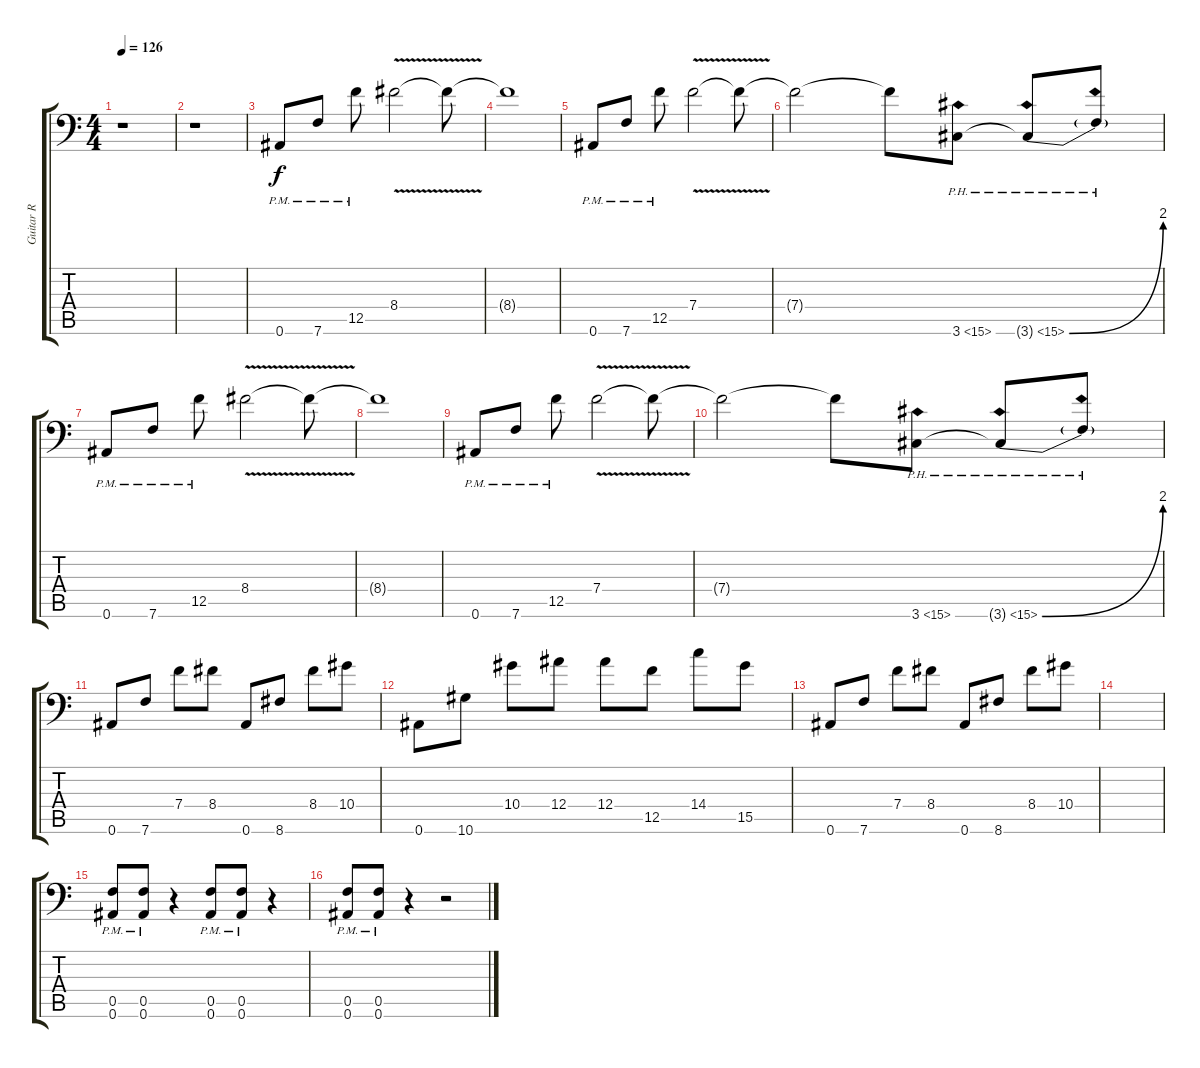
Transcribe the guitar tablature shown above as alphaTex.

\track ("Guitar R" "Guitar R") {instrument overdrivenguitar}
\staff {score tabs}
\tuning (C4 G3 Eb3 Bb2 F2 Bb1) {hide}
\ts (4 4)
\tempo 126
\clef f4
\ks c
r.1{dy f} |
r.1 |
0.6{pm}.8 7.6{pm}.8 12.5{pm}.8 8.4{v}.2 8.4{t}.8 |
8.4{t}.1 |
0.6{pm}.8 7.6{pm}.8 12.5{pm}.8 7.4{v}.2 7.4{t}.8 |
7.4{t}.2 7.4{t}.8 3.6{ph 12}.8 3.6{be (bend 0 0 60 8) ph 12 t}.8 3.6{ph 12 t}.8 |
0.6{pm}.8 7.6{pm}.8 12.5{pm}.8 8.4{v}.2 8.4{t}.8 |
8.4{t}.1 |
0.6{pm}.8 7.6{pm}.8 12.5{pm}.8 7.4{v}.2 7.4{t}.8 |
7.4{t}.2 7.4{t}.8 3.6{ph 12}.8 3.6{be (bend 0 0 60 8) ph 12 t}.8 3.6{ph 12 t}.8 |
0.6.8 7.6.8 7.4.8 8.4.8 0.6.8 8.6.8 8.4.8 10.4.8 |
0.6.8 10.6.8 10.4.8 12.4.8 12.4.8 12.5.8 14.4.8 15.5.8 |
0.6.8 7.6.8 7.4.8 8.4.8 0.6.8 8.6.8 8.4.8 10.4.8 |
|
(0.5{pm} 0.6{pm}).8 (0.5{pm} 0.6{pm}).8 r.4 (0.5{pm} 0.6{pm}).8 (0.5{pm} 0.6{pm}).8 r.4 |
(0.5{pm} 0.6{pm}).8 (0.5{pm} 0.6{pm}).8 r.4 r.2
